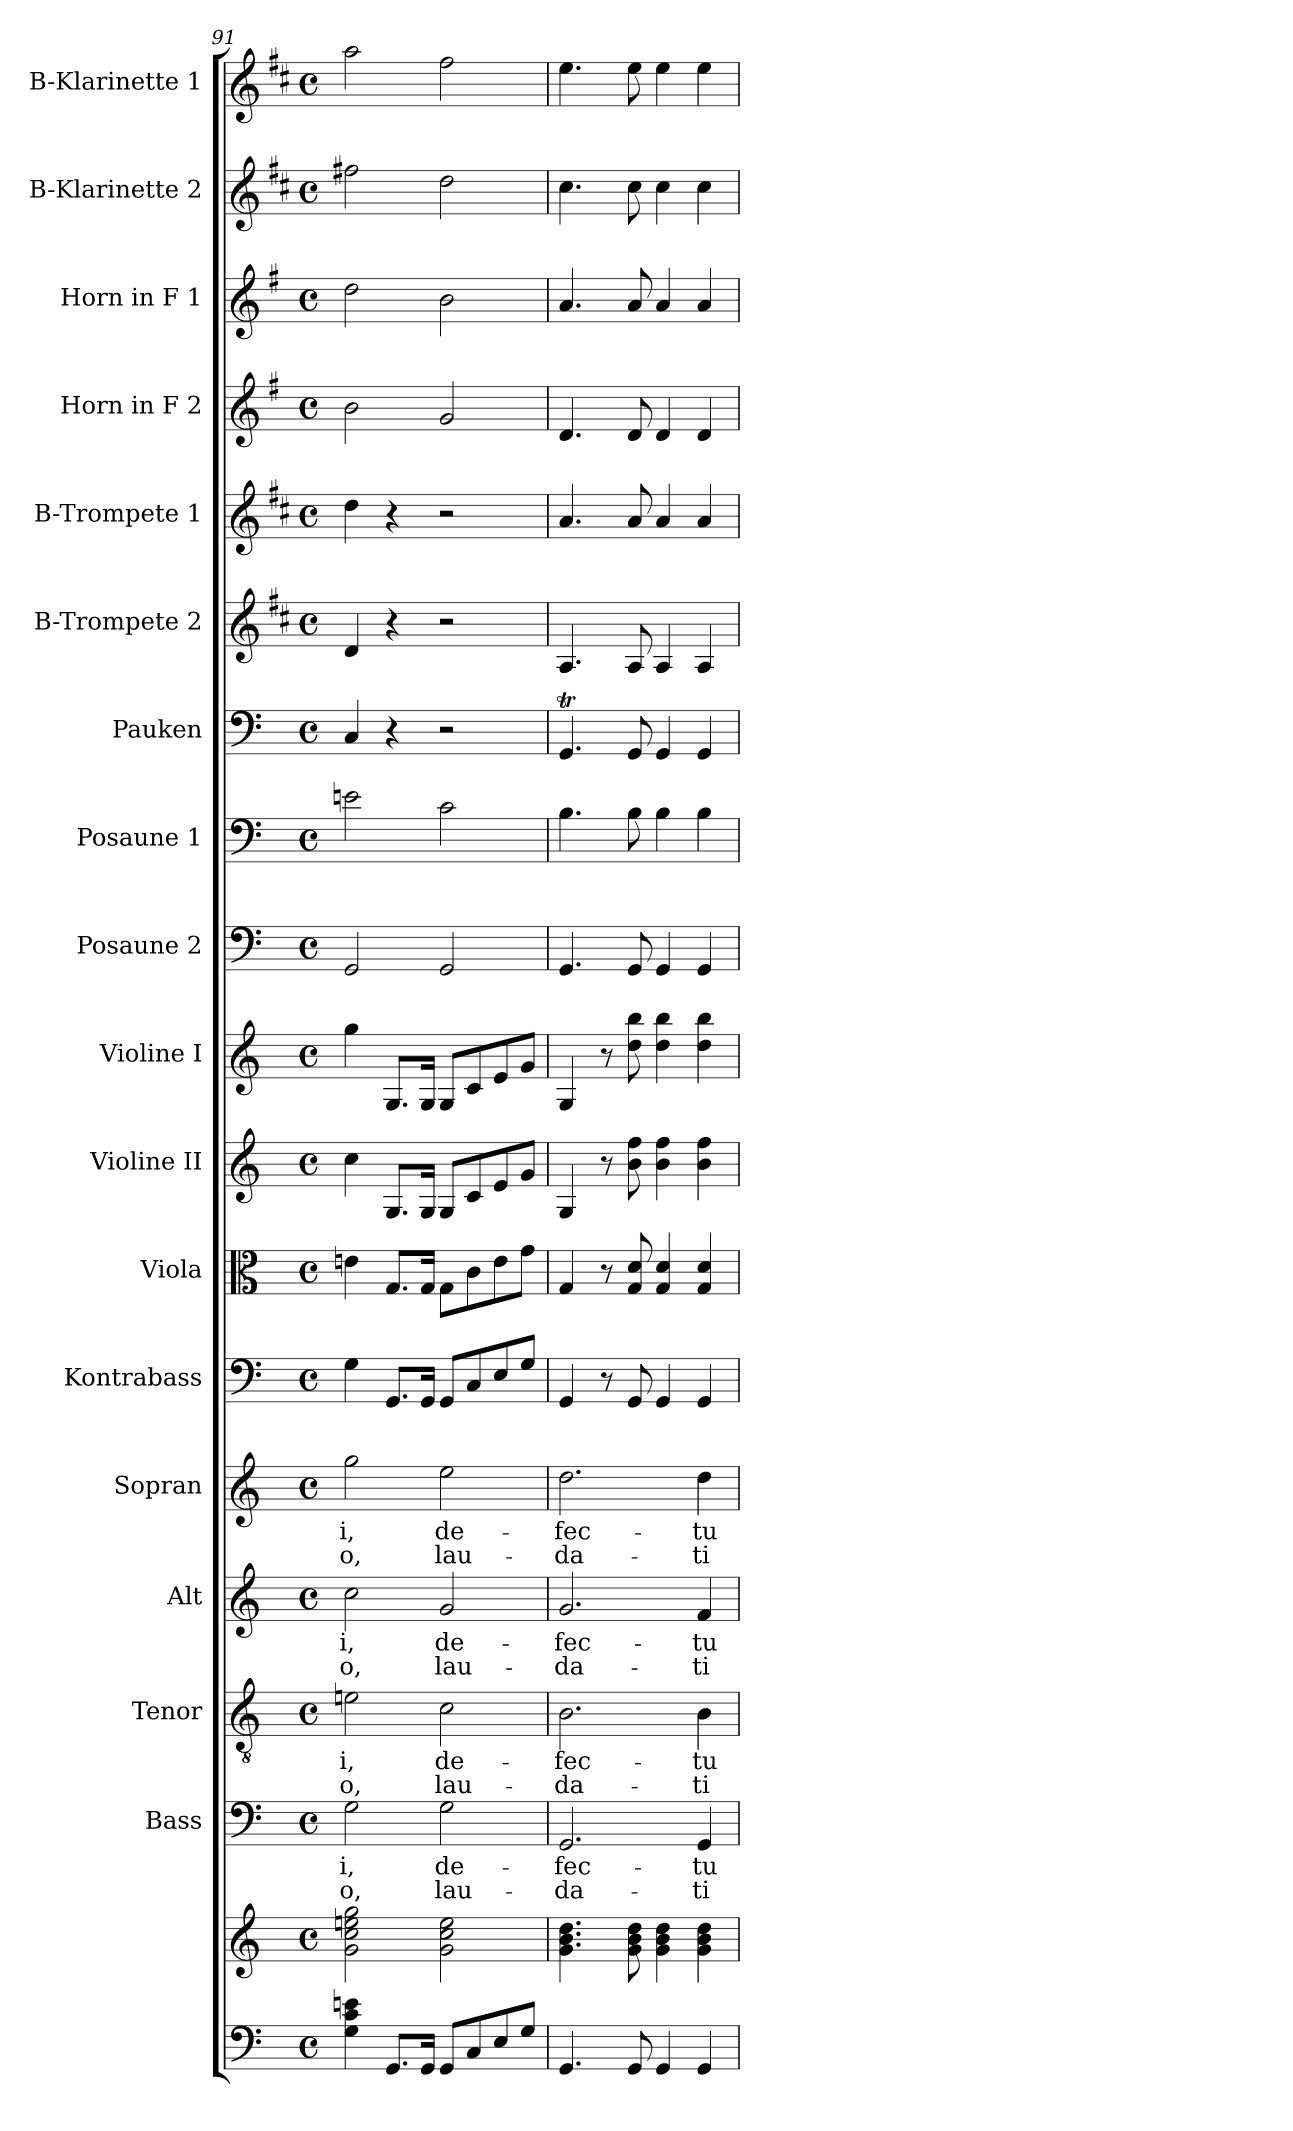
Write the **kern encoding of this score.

**kern	**kern	**kern	**text	**text	**kern	**text	**text	**kern	**text	**text	**kern	**text	**text	**kern	**kern	**kern	**kern	**kern	**kern	**kern	**kern	**kern	**kern	**kern	**kern	**kern
*part18	*part18	*part17	*part17	*part17	*part16	*part16	*part16	*part15	*part15	*part15	*part14	*part14	*part14	*part13	*part12	*part11	*part10	*part9	*part8	*part7	*part6	*part5	*part4	*part3	*part2	*part1
*staff19	*staff18	*staff17	*staff17	*staff17	*staff16	*staff16	*staff16	*staff15	*staff15	*staff15	*staff14	*staff14	*staff14	*staff13	*staff12	*staff11	*staff10	*staff9	*staff8	*staff7	*staff6	*staff5	*staff4	*staff3	*staff2	*staff1
*	*	*I"Bass	*	*	*I"Tenor	*	*	*I"Alt	*	*	*I"Sopran	*	*	*I"Kontrabass	*I"Viola	*I"Violine II	*I"Violine I	*I"Posaune 2	*I"Posaune 1	*I"Pauken	*I"B-Trompete 2	*I"B-Trompete 1	*I"Horn in F 2	*I"Horn in F 1	*I"B-Klarinette 2	*I"B-Klarinette 1
*	*	*I'B.	*	*	*I'T.	*	*	*I'A.	*	*	*I'S.	*	*	*I'Kb.	*I'Vla.	*I'Vl. II	*I'Vl. I	*I'Pos. 2	*I'Pos. 1	*I'Pk.	*I'B Trp. 2	*I'B Trp. 1	*	*	*I'Kl. 2	*I'Kl. 1
*clefF4	*clefG2	*clefF4	*	*	*clefGv2	*	*	*clefG2	*	*	*clefG2	*	*	*clefF4	*clefC3	*clefG2	*clefG2	*clefF4	*clefF4	*clefF4	*clefG2	*clefG2	*clefG2	*clefG2	*clefG2	*clefG2
*	*	*	*	*	*	*	*	*	*	*	*	*	*	*ITrd7c12	*	*	*	*	*	*	*ITrd1c2	*ITrd1c2	*ITrd4c7	*ITrd4c7	*ITrd1c2	*ITrd1c2
*k[]	*k[]	*k[]	*	*	*k[]	*	*	*k[]	*	*	*k[]	*	*	*k[]	*k[]	*k[]	*k[]	*k[]	*k[]	*k[]	*k[]	*k[]	*k[]	*k[]	*k[]	*k[]
*C:	*C:	*C:	*	*	*C:	*	*	*C:	*	*	*C:	*	*	*C:	*C:	*C:	*C:	*C:	*C:	*C:	*C:	*C:	*C:	*C:	*C:	*C:
*M4/4	*M4/4	*M4/4	*	*	*M4/4	*	*	*M4/4	*	*	*M4/4	*	*	*M4/4	*M4/4	*M4/4	*M4/4	*M4/4	*M4/4	*M4/4	*M4/4	*M4/4	*M4/4	*M4/4	*M4/4	*M4/4
*met(c)	*met(c)	*met(c)	*	*	*met(c)	*	*	*met(c)	*	*	*met(c)	*	*	*met(c)	*met(c)	*met(c)	*met(c)	*met(c)	*met(c)	*met(c)	*met(c)	*met(c)	*met(c)	*met(c)	*met(c)	*met(c)
=91	=91	=91	=91	=91	=91	=91	=91	=91	=91	=91	=91	=91	=91	=91	=91	=91	=91	=91	=91	=91	=91	=91	=91	=91	=91	=91
!	!	!	!LO:LY:b	!LO:LY:b	!	!LO:LY:b	!LO:LY:b	!	!LO:LY:b	!LO:LY:b	!	!LO:LY:b	!LO:LY:b	!	!	!	!	!	!	!	!	!	!	!	!	!
4G\ 4c\ 4en\	2g\ 2cc\ 2een\ 2gg\	2G\	-i,	-o,	2en\	-i,	-o,	2cc\	-i,	-o,	2gg\	-i,	-o,	4GG\	4en\	4cc\	4gg\	2GG/	2en\	4C/	4c/	4cc\	2e\	2g\	2een\	2gg\
8.GG/L	.	.	.	.	.	.	.	.	.	.	.	.	.	8.GGG/L	8.G/L	8.G/L	8.G/L	.	.	4r	4r	4r	.	.	.	.
16GG/Jk	.	.	.	.	.	.	.	.	.	.	.	.	.	16GGG/Jk	16G/Jk	16G/Jk	16G/Jk	.	.	.	.	.	.	.	.	.
!	!	!	!LO:LY:b	!LO:LY:b	!	!LO:LY:b	!LO:LY:b	!	!LO:LY:b	!LO:LY:b	!	!LO:LY:b	!LO:LY:b	!	!	!	!	!	!	!	!	!	!	!	!	!
8GG/L	2g\ 2cc\ 2ee\	2G\	de-	lau-	2c\	de-	lau-	2g/	de-	lau-	2ee\	de-	lau-	8GGG/L	8G\L	8G/L	8G/L	2GG/	2c\	2r	2r	2r	2c/	2e\	2cc\	2ee\
8C/	.	.	.	.	.	.	.	.	.	.	.	.	.	8CC/	8c\	8c/	8c/	.	.	.	.	.	.	.	.	.
8E/	.	.	.	.	.	.	.	.	.	.	.	.	.	8EE/	8e\	8e/	8e/	.	.	.	.	.	.	.	.	.
8G/J	.	.	.	.	.	.	.	.	.	.	.	.	.	8GG/J	8g\J	8g/J	8g/J	.	.	.	.	.	.	.	.	.
=92	=92	=92	=92	=92	=92	=92	=92	=92	=92	=92	=92	=92	=92	=92	=92	=92	=92	=92	=92	=92	=92	=92	=92	=92	=92	=92
!	!	!	!LO:LY:b	!LO:LY:b	!	!LO:LY:b	!LO:LY:b	!	!LO:LY:b	!LO:LY:b	!	!LO:LY:b	!LO:LY:b	!	!	!	!	!	!	!	!	!	!	!	!	!
4.GG/	4.g\ 4.b\ 4.dd\	2.GG/	-fec-	-da-	2.B\	-fec-	-da-	2.g/	-fec-	-da-	2.dd\	-fec-	-da-	4GGG/	4G/	4G/	4G/	4.GG/	4.B\	4.GGT/	4.G/	4.g/	4.G/	4.d/	4.b\	4.dd\
.	.	.	.	.	.	.	.	.	.	.	.	.	.	8r	8r	8r	8r	.	.	.	.	.	.	.	.	.
8GG/	8g\ 8b\ 8dd\	.	.	.	.	.	.	.	.	.	.	.	.	8GGG/	8G/ 8d/	8b\ 8ff\	8dd\ 8bb\	8GG/	8B\	8GG/	8G/	8g/	8G/	8d/	8b\	8dd\
4GG/	4g\ 4b\ 4dd\	.	.	.	.	.	.	.	.	.	.	.	.	4GGG/	4G/ 4d/	4b\ 4ff\	4dd\ 4bb\	4GG/	4B\	4GG/	4G/	4g/	4G/	4d/	4b\	4dd\
!	!	!	!LO:LY:b	!LO:LY:b	!	!LO:LY:b	!LO:LY:b	!	!LO:LY:b	!LO:LY:b	!	!LO:LY:b	!LO:LY:b	!	!	!	!	!	!	!	!	!	!	!	!	!
4GG/	4g\ 4b\ 4dd\	4GG/	-tu-	-ti-	4B\	-tu-	-ti-	4f/	-tu-	-ti-	4dd\	-tu-	-ti-	4GGG/	4G/ 4d/	4b\ 4ff\	4dd\ 4bb\	4GG/	4B\	4GG/	4G/	4g/	4G/	4d/	4b\	4dd\
=	=	=	=	=	=	=	=	=	=	=	=	=	=	=	=	=	=	=	=	=	=	=	=	=	=	=
*-	*-	*-	*-	*-	*-	*-	*-	*-	*-	*-	*-	*-	*-	*-	*-	*-	*-	*-	*-	*-	*-	*-	*-	*-	*-	*-
